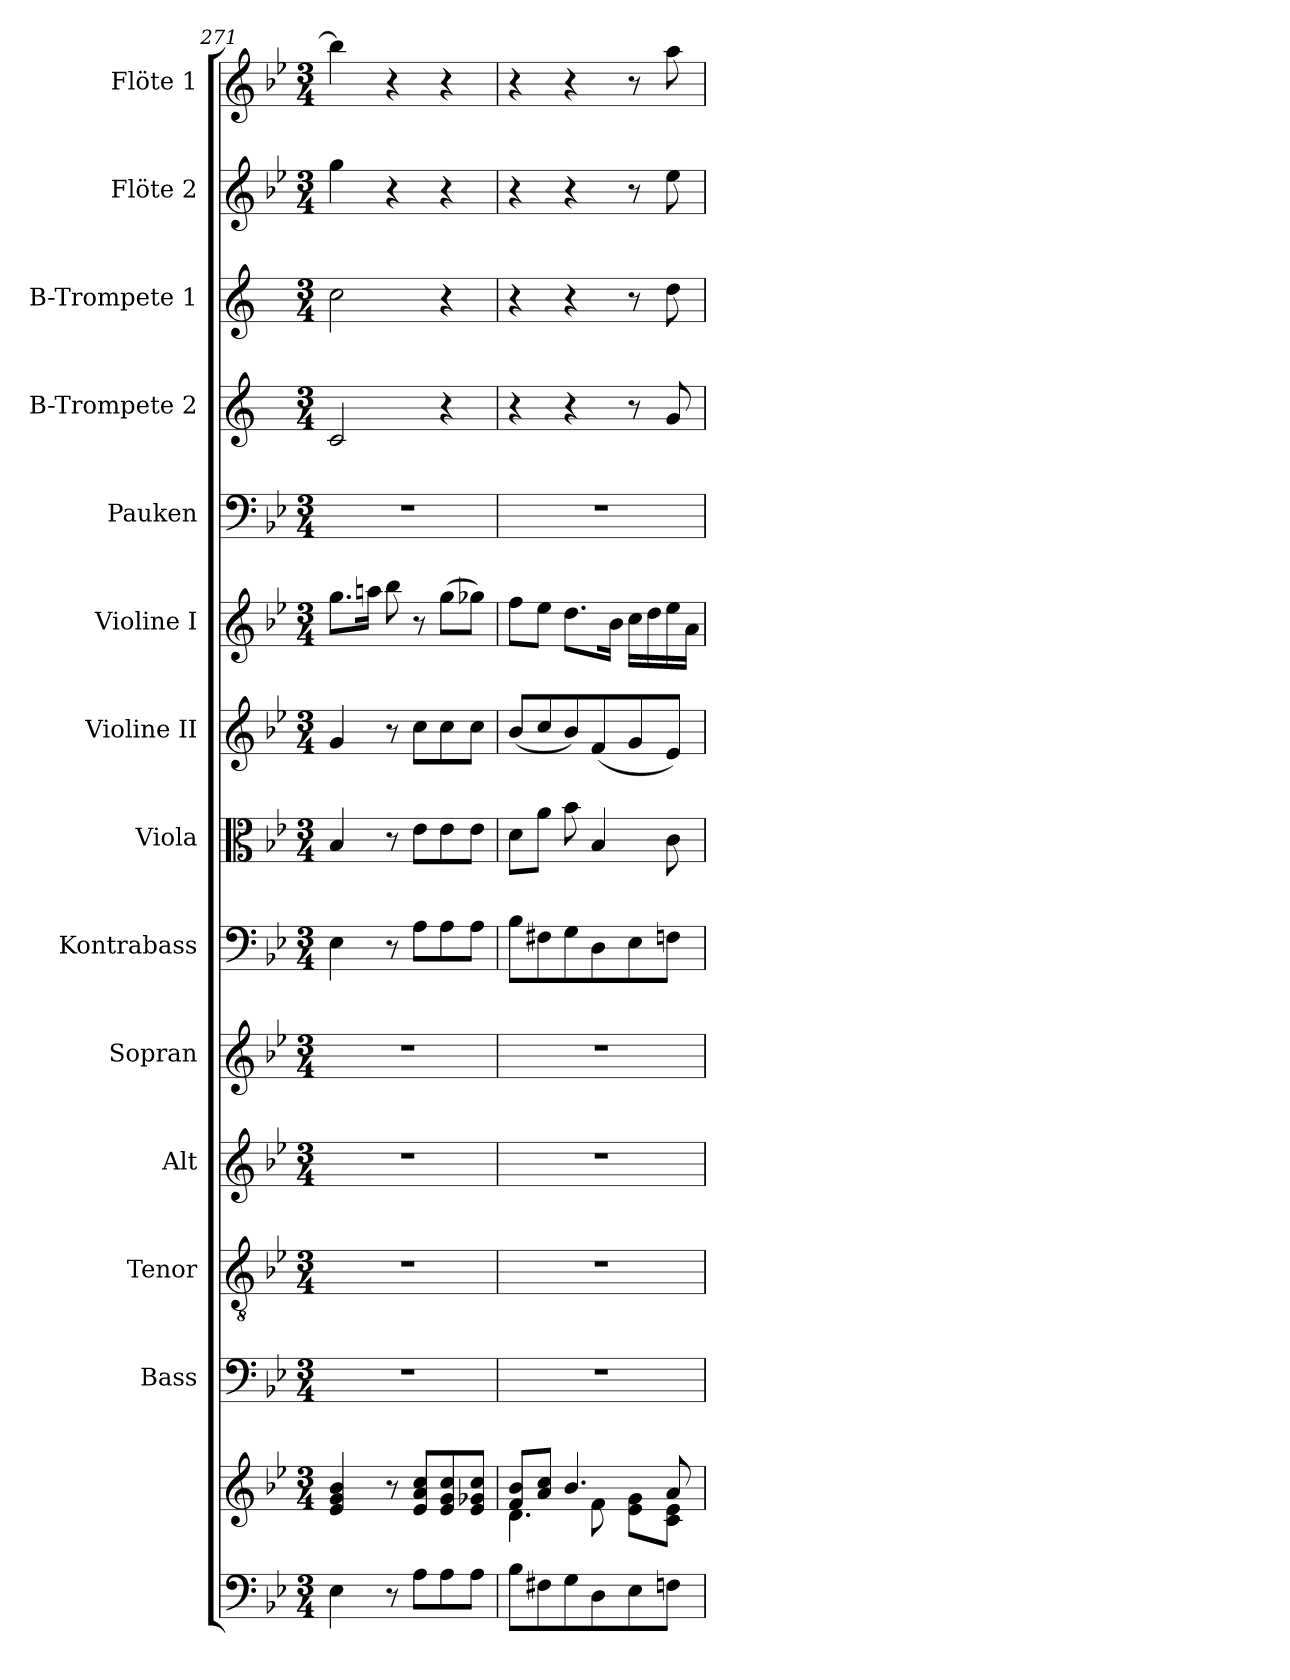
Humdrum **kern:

**kern	**kern	**kern	**kern	**kern	**kern	**kern	**kern	**kern	**kern	**kern	**kern	**kern	**kern	**kern
*part14	*part14	*part13	*part12	*part11	*part10	*part9	*part8	*part7	*part6	*part5	*part4	*part3	*part2	*part1
*staff15	*staff14	*staff13	*staff12	*staff11	*staff10	*staff9	*staff8	*staff7	*staff6	*staff5	*staff4	*staff3	*staff2	*staff1
*	*	*I"Bass	*I"Tenor	*I"Alt	*I"Sopran	*I"Kontrabass	*I"Viola	*I"Violine II	*I"Violine I	*I"Pauken	*I"B-Trompete 2	*I"B-Trompete 1	*I"Flöte 2	*I"Flöte 1
*	*	*I'B.	*I'T.	*I'A.	*I'S.	*I'Kb.	*I'Vla.	*I'Vl. II	*I'Vl. I	*I'Pk.	*I'B Trp. 2	*I'B Trp. 1	*I'Fl. 2	*I'Fl. 1
*clefF4	*clefG2	*clefF4	*clefGv2	*clefG2	*clefG2	*clefF4	*clefC3	*clefG2	*clefG2	*clefF4	*clefG2	*clefG2	*clefG2	*clefG2
*	*	*	*	*	*	*ITrd7c12	*	*	*	*	*ITrd1c2	*ITrd1c2	*	*
*k[b-e-]	*k[b-e-]	*k[b-e-]	*k[b-e-]	*k[b-e-]	*k[b-e-]	*k[b-e-]	*k[b-e-]	*k[b-e-]	*k[b-e-]	*k[b-e-]	*k[b-e-]	*k[b-e-]	*k[b-e-]	*k[b-e-]
*B-:	*B-:	*B-:	*B-:	*B-:	*B-:	*B-:	*B-:	*B-:	*B-:	*B-:	*B-:	*B-:	*B-:	*B-:
*M3/4	*M3/4	*M3/4	*M3/4	*M3/4	*M3/4	*M3/4	*M3/4	*M3/4	*M3/4	*M3/4	*M3/4	*M3/4	*M3/4	*M3/4
=271	=271	=271	=271	=271	=271	=271	=271	=271	=271	=271	=271	=271	=271	=271
4E-\	4e-/ 4g/ 4b-/	2.r	2.r	2.r	2.r	4EE-\	4B-/	4g/	8.gg\L	2.r	2B-/	2b-\	4gg\	4bb-\]
.	.	.	.	.	.	.	.	.	16aan\Jk	.	.	.	.	.
8r	8r	.	.	.	.	8r	8r	8r	8bb-\	.	.	.	4r	4r
8A\L	8e-/ 8a/ 8cc/L	.	.	.	.	8AA\L	8e-\L	8cc\L	8r	.	.	.	.	.
8A\	8e-/ 8g/ 8cc/	.	.	.	.	8AA\	8e-\	8cc\	(>8gg\L	.	4r	4r	4r	4r
8A\J	8e-/ 8g-X/ 8cc/J	.	.	.	.	8AA\J	8e-\J	8cc\J	8gg-X\J)	.	.	.	.	.
!!LO:PB:g=z
=272	=272	=272	=272	=272	=272	=272	=272	=272	=272	=272	=272	=272	=272	=272
*	*^	*	*	*	*	*	*	*	*	*	*	*	*	*
8B-\L	8f/ 8b-/L	4.d\	2.r	2.r	2.r	2.r	8BB-\L	8d\L	(<8b-/L	8ff\L	2.r	4r	4r	4r	4r
8F#X\	8a/ 8cc/J	.	.	.	.	.	8FF#X\	8a\J	8cc/	8ee-\J	.	.	.	.	.
8G\	4.b-/	.	.	.	.	.	8GG\	8b-\	8b-/)	8.dd\L	.	4r	4r	4r	4r
8D\	.	8f\	.	.	.	.	8DD\	4B-/	(<8f/	.	.	.	.	.	.
.	.	.	.	.	.	.	.	.	.	16b-\Jk	.	.	.	.	.
8E-\	.	8e-\ 8g\L	.	.	.	.	8EE-\	.	8g/	16cc\LL	.	8r	8r	8r	8r
.	.	.	.	.	.	.	.	.	.	16dd\	.	.	.	.	.
8Fn\J	8a/	8c\ 8e-\J	.	.	.	.	8FFn\J	8c\	8e-/J)	16ee-\	.	8f/	8cc\	8ee-\	8aa\
.	.	.	.	.	.	.	.	.	.	16a\JJ	.	.	.	.	.
*	*v	*v	*	*	*	*	*	*	*	*	*	*	*	*	*
=	=	=	=	=	=	=	=	=	=	=	=	=	=	=
*-	*-	*-	*-	*-	*-	*-	*-	*-	*-	*-	*-	*-	*-	*-
